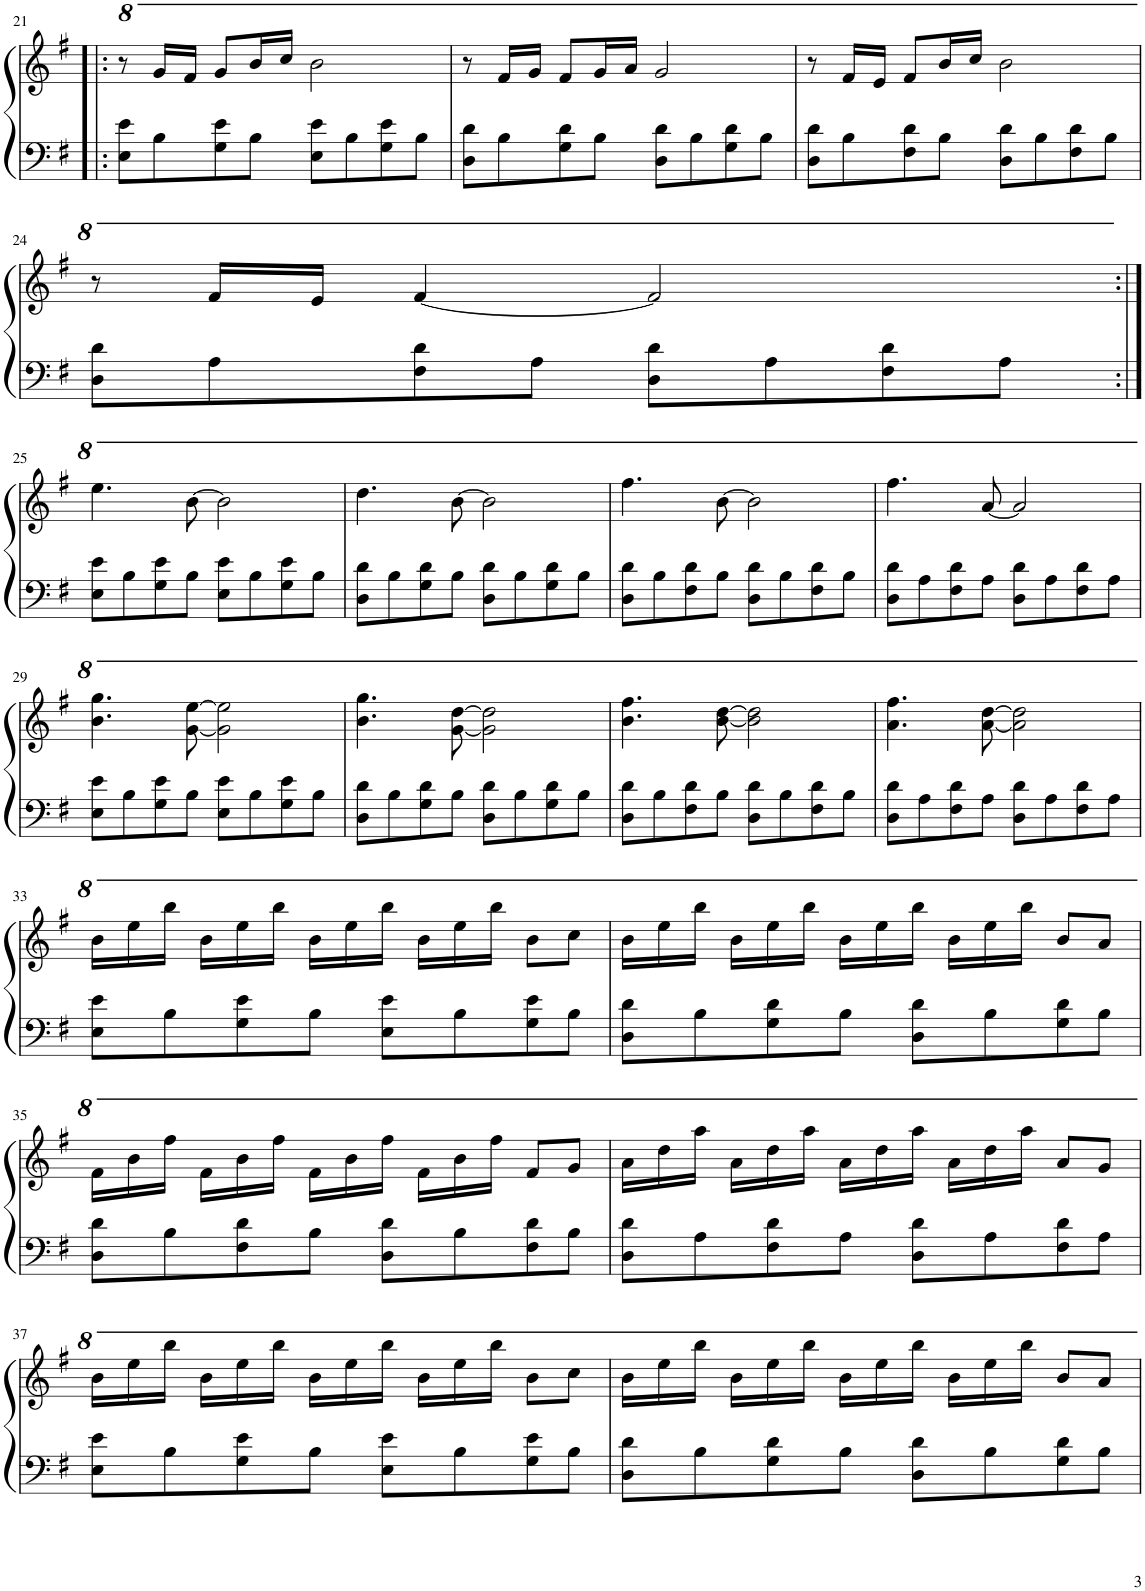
**kern	**kern
*part1	*part1
*staff2	*staff1
*I"Piano	*
*I'Pno	*
!!LO:PB:g=z
*clefF4	*clefG2
*k[f#]	*k[f#]
*M4/4	*M4/4
=21!|:	=21!|:
8E\ 8e\L	8r
8B\	16gg/LL
.	16ff#/JJ
8G\ 8e\	8gg/L
8B\J	16bb/L
.	16ccc/JJ
8E\ 8e\L	2bb\
8B\	.
8G\ 8e\	.
8B\J	.
=22	=22
8D\ 8d\L	8r
8B\	16ff#/LL
.	16gg/JJ
8G\ 8d\	8ff#/L
8B\J	16gg/L
.	16aa/JJ
8D\ 8d\L	2gg/
8B\	.
8G\ 8d\	.
8B\J	.
=23	=23
8D\ 8d\L	8r
8B\	16ff#/LL
.	16ee/JJ
8F#\ 8d\	8ff#/L
8B\J	16bb/L
.	16ccc/JJ
8D\ 8d\L	2bb\
8B\	.
8F#\ 8d\	.
8B\J	.
!!LO:LB:g=z
=24	=24
8D\ 8d\L	8r
8A\	16ff#/LL
.	16ee/JJ
8F#\ 8d\	[4ff#/
8A\J	.
8D\ 8d\L	2ff#/]
8A\	.
8F#\ 8d\	.
8A\J	.
!!LO:LB:g=z
=25:|!	=25:|!
8E\ 8e\L	4.eee\
8B\	.
8G\ 8e\	.
8B\J	[8bb\
8E\ 8e\L	2bb\]
8B\	.
8G\ 8e\	.
8B\J	.
=26	=26
8D\ 8d\L	4.ddd\
8B\	.
8G\ 8d\	.
8B\J	[8bb\
8D\ 8d\L	2bb\]
8B\	.
8G\ 8d\	.
8B\J	.
=27	=27
8D\ 8d\L	4.fff#\
8B\	.
8F#\ 8d\	.
8B\J	[8bb\
8D\ 8d\L	2bb\]
8B\	.
8F#\ 8d\	.
8B\J	.
=28	=28
8D\ 8d\L	4.fff#\
8A\	.
8F#\ 8d\	.
8A\J	[8aa/
8D\ 8d\L	2aa/]
8A\	.
8F#\ 8d\	.
8A\J	.
!!LO:LB:g=z
=29	=29
8E\ 8e\L	4.bb\ 4.ggg\
8B\	.
8G\ 8e\	.
8B\J	[8gg\ [8eee\
8E\ 8e\L	2gg\] 2eee\]
8B\	.
8G\ 8e\	.
8B\J	.
=30	=30
8D\ 8d\L	4.bb\ 4.ggg\
8B\	.
8G\ 8d\	.
8B\J	[8gg\ [8ddd\
8D\ 8d\L	2gg\] 2ddd\]
8B\	.
8G\ 8d\	.
8B\J	.
=31	=31
8D\ 8d\L	4.bb\ 4.fff#\
8B\	.
8F#\ 8d\	.
8B\J	[8bb\ [8ddd\
8D\ 8d\L	2bb\] 2ddd\]
8B\	.
8F#\ 8d\	.
8B\J	.
=32	=32
8D\ 8d\L	4.aa\ 4.fff#\
8A\	.
8F#\ 8d\	.
8A\J	[8aa\ [8ddd\
8D\ 8d\L	2aa\] 2ddd\]
8A\	.
8F#\ 8d\	.
8A\J	.
!!LO:LB:g=z
=33	=33
8E\ 8e\L	16bb\LL
.	16eee\
8B\	16bbb\JJ
.	16bb\LL
8G\ 8e\	16eee\
.	16bbb\JJ
8B\J	16bb\LL
.	16eee\
8E\ 8e\L	16bbb\JJ
.	16bb\LL
8B\	16eee\
.	16bbb\JJ
8G\ 8e\	8bb\L
8B\J	8ccc\J
=34	=34
8D\ 8d\L	16bb\LL
.	16eee\
8B\	16bbb\JJ
.	16bb\LL
8G\ 8d\	16eee\
.	16bbb\JJ
8B\J	16bb\LL
.	16eee\
8D\ 8d\L	16bbb\JJ
.	16bb\LL
8B\	16eee\
.	16bbb\JJ
8G\ 8d\	8bb/L
8B\J	8aa/J
!!LO:LB:g=z
=35	=35
8D\ 8d\L	16ff#\LL
.	16bb\
8B\	16fff#\JJ
.	16ff#\LL
8F#\ 8d\	16bb\
.	16fff#\JJ
8B\J	16ff#\LL
.	16bb\
8D\ 8d\L	16fff#\JJ
.	16ff#\LL
8B\	16bb\
.	16fff#\JJ
8F#\ 8d\	8ff#/L
8B\J	8gg/J
=36	=36
8D\ 8d\L	16aa\LL
.	16ddd\
8A\	16aaa\JJ
.	16aa\LL
8F#\ 8d\	16ddd\
.	16aaa\JJ
8A\J	16aa\LL
.	16ddd\
8D\ 8d\L	16aaa\JJ
.	16aa\LL
8A\	16ddd\
.	16aaa\JJ
8F#\ 8d\	8aa/L
8A\J	8gg/J
!!LO:LB:g=z
=37	=37
8E\ 8e\L	16bb\LL
.	16eee\
8B\	16bbb\JJ
.	16bb\LL
8G\ 8e\	16eee\
.	16bbb\JJ
8B\J	16bb\LL
.	16eee\
8E\ 8e\L	16bbb\JJ
.	16bb\LL
8B\	16eee\
.	16bbb\JJ
8G\ 8e\	8bb\L
8B\J	8ccc\J
=38	=38
8D\ 8d\L	16bb\LL
.	16eee\
8B\	16bbb\JJ
.	16bb\LL
8G\ 8d\	16eee\
.	16bbb\JJ
8B\J	16bb\LL
.	16eee\
8D\ 8d\L	16bbb\JJ
.	16bb\LL
8B\	16eee\
.	16bbb\JJ
8G\ 8d\	8bb/L
8B\J	8aa/J
=	=
*-	*-
